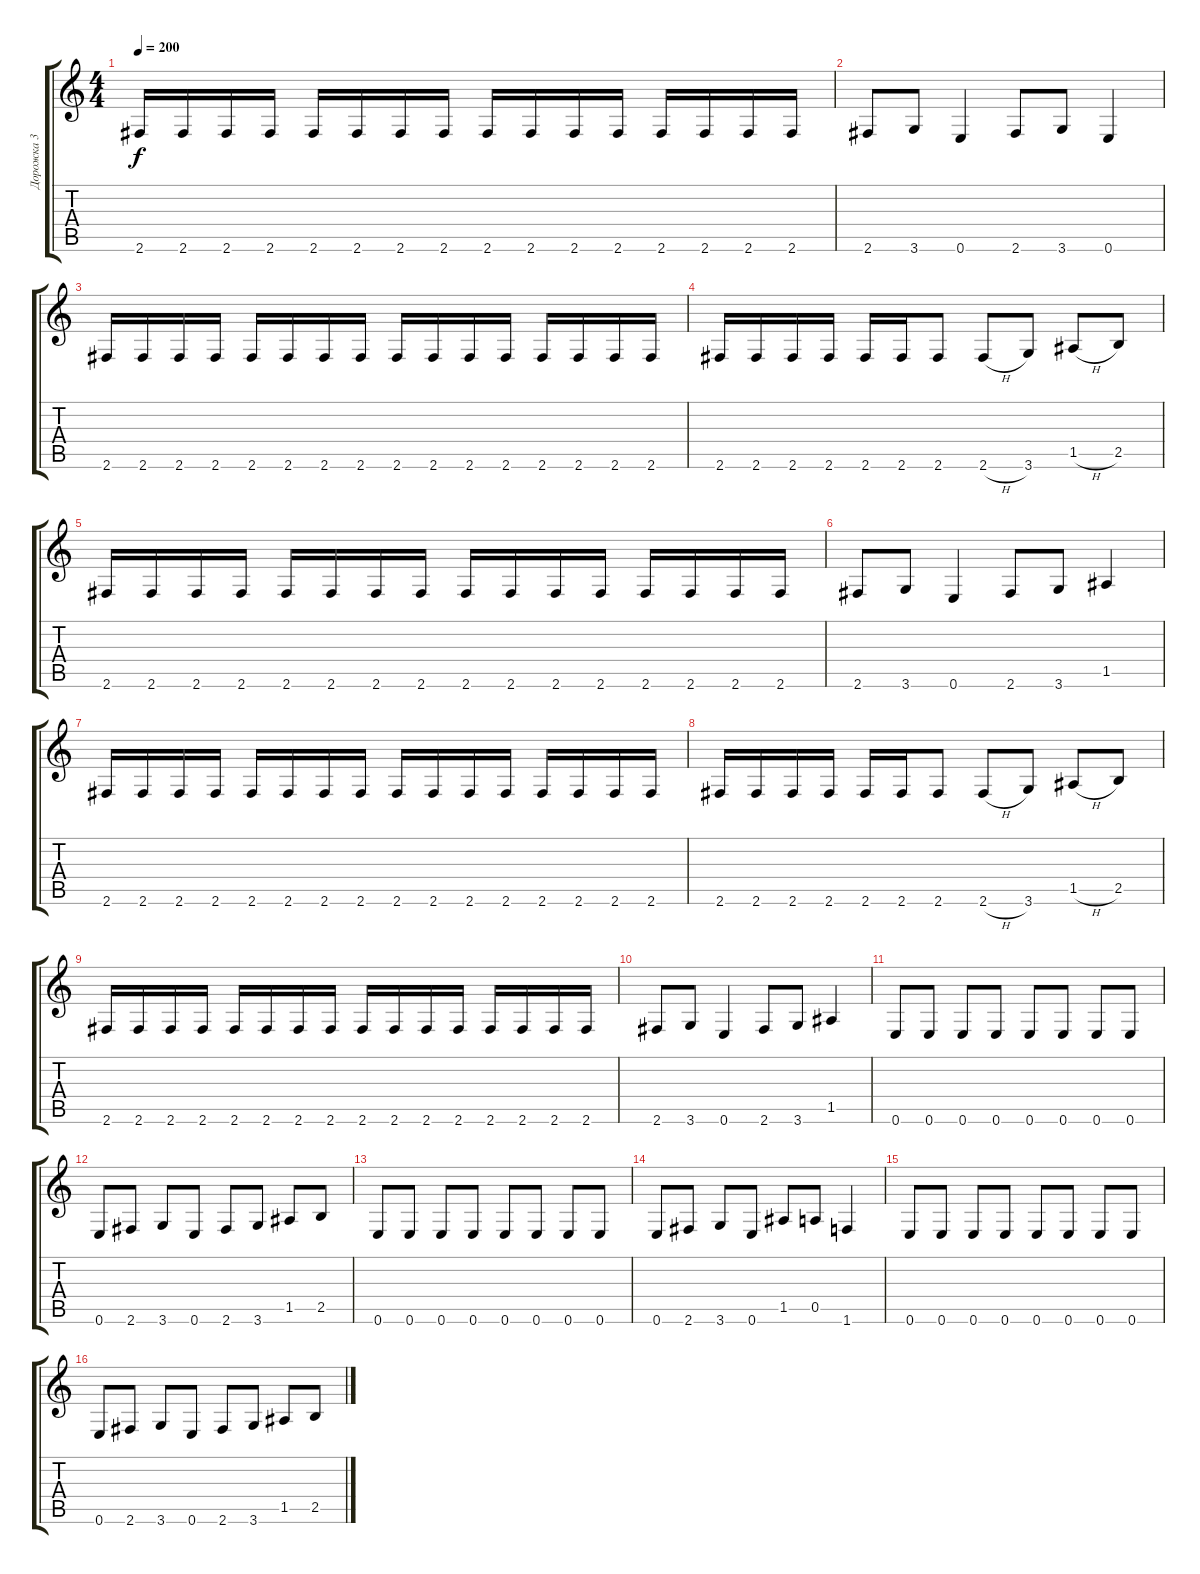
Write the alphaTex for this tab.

\track ("Дорожка 3" "Дорожка 3") {instrument overdrivenguitar}
\staff {score tabs}
\tuning (E4 B3 G3 D3 A2 E2) {hide}
\ts (4 4)
\tempo 200
\clef g2
\ks c
2.6.16{dy f} 2.6.16 2.6.16 2.6.16 2.6.16 2.6.16 2.6.16 2.6.16 2.6.16 2.6.16 2.6.16 2.6.16 2.6.16 2.6.16 2.6.16 2.6.16 |
2.6.8 3.6.8 0.6.4 2.6.8 3.6.8 0.6.4 |
2.6.16 2.6.16 2.6.16 2.6.16 2.6.16 2.6.16 2.6.16 2.6.16 2.6.16 2.6.16 2.6.16 2.6.16 2.6.16 2.6.16 2.6.16 2.6.16 |
2.6.16 2.6.16 2.6.16 2.6.16 2.6.16 2.6.16 2.6.8 2.6{h}.8 3.6.8 1.5{h}.8 2.5.8 |
2.6.16 2.6.16 2.6.16 2.6.16 2.6.16 2.6.16 2.6.16 2.6.16 2.6.16 2.6.16 2.6.16 2.6.16 2.6.16 2.6.16 2.6.16 2.6.16 |
2.6.8 3.6.8 0.6.4 2.6.8 3.6.8 1.5.4 |
2.6.16 2.6.16 2.6.16 2.6.16 2.6.16 2.6.16 2.6.16 2.6.16 2.6.16 2.6.16 2.6.16 2.6.16 2.6.16 2.6.16 2.6.16 2.6.16 |
2.6.16 2.6.16 2.6.16 2.6.16 2.6.16 2.6.16 2.6.8 2.6{h}.8 3.6.8 1.5{h}.8 2.5.8 |
2.6.16 2.6.16 2.6.16 2.6.16 2.6.16 2.6.16 2.6.16 2.6.16 2.6.16 2.6.16 2.6.16 2.6.16 2.6.16 2.6.16 2.6.16 2.6.16 |
2.6.8 3.6.8 0.6.4 2.6.8 3.6.8 1.5.4 |
0.6.8 0.6.8 0.6.8 0.6.8 0.6.8 0.6.8 0.6.8 0.6.8 |
0.6.8 2.6.8 3.6.8 0.6.8 2.6.8 3.6.8 1.5.8 2.5.8 |
0.6.8 0.6.8 0.6.8 0.6.8 0.6.8 0.6.8 0.6.8 0.6.8 |
0.6.8 2.6.8 3.6.8 0.6.8 1.5.8 0.5.8 1.6.4 |
0.6.8 0.6.8 0.6.8 0.6.8 0.6.8 0.6.8 0.6.8 0.6.8 |
0.6.8 2.6.8 3.6.8 0.6.8 2.6.8 3.6.8 1.5.8 2.5.8
